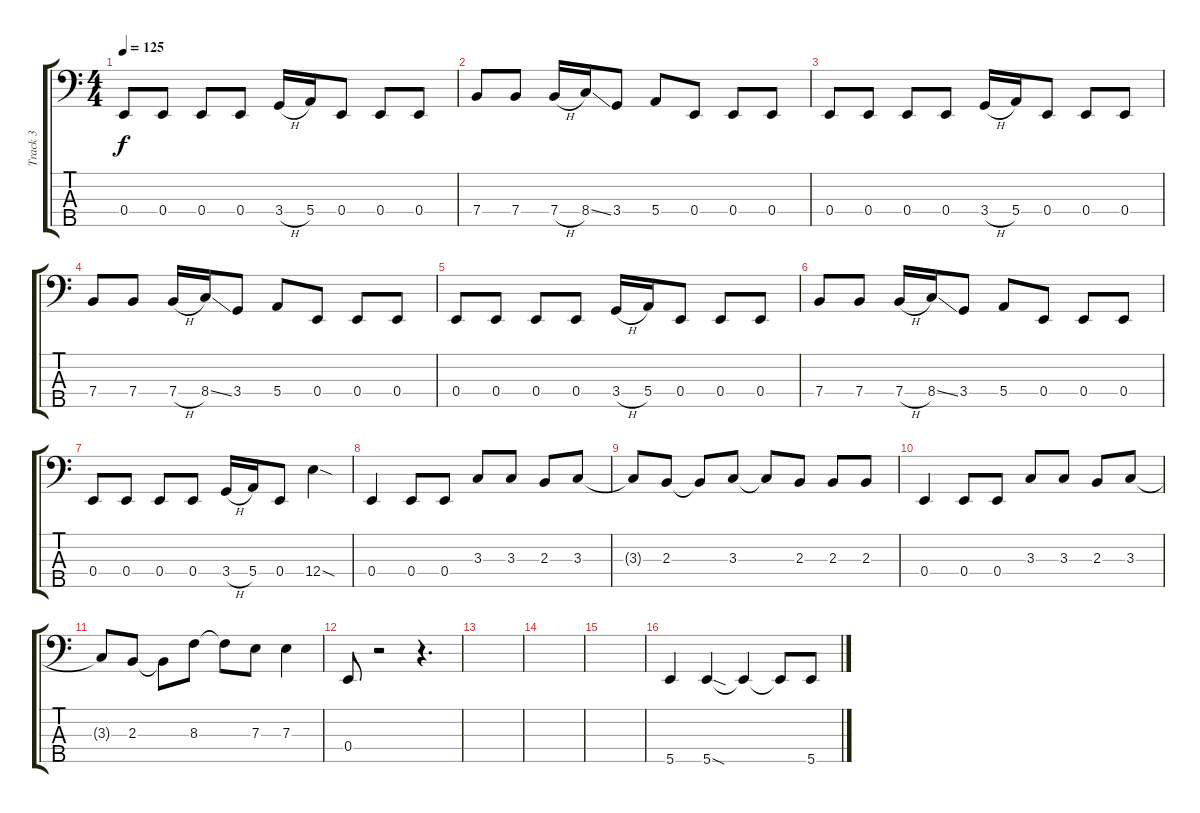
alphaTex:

\track ("Track 3" "Track 3") {instrument electricbassfinger}
\staff {score tabs}
\tuning (G2 D2 A1 E1 B0) {hide}
\ts (4 4)
\tempo 125
\clef f4
\ks c
0.4.8{dy f} 0.4.8 0.4.8 0.4.8 3.4{h}.16 5.4.16 0.4.8 0.4.8 0.4.8 |
7.4.8 7.4.8 7.4{h}.16 8.4{ss}.16 3.4.8 5.4.8 0.4.8 0.4.8 0.4.8 |
0.4.8 0.4.8 0.4.8 0.4.8 3.4{h}.16 5.4.16 0.4.8 0.4.8 0.4.8 |
7.4.8 7.4.8 7.4{h}.16 8.4{ss}.16 3.4.8 5.4.8 0.4.8 0.4.8 0.4.8 |
0.4.8 0.4.8 0.4.8 0.4.8 3.4{h}.16 5.4.16 0.4.8 0.4.8 0.4.8 |
7.4.8 7.4.8 7.4{h}.16 8.4{ss}.16 3.4.8 5.4.8 0.4.8 0.4.8 0.4.8 |
0.4.8 0.4.8 0.4.8 0.4.8 3.4{h}.16 5.4.16 0.4.8 12.4{sod}.4 |
0.4.4 0.4.8 0.4.8 3.3.8 3.3.8 2.3.8 3.3.8 |
3.3{t}.8 2.3.8 2.3{t}.8 3.3.8 3.3{t}.8 2.3.8 2.3.8 2.3.8 |
0.4.4 0.4.8 0.4.8 3.3.8 3.3.8 2.3.8 3.3.8 |
3.3{t}.8 2.3.8 2.3{t}.8 8.3.8 8.3{t}.8 7.3.8 7.3.4 |
0.4.8 r.2 r.4{d} |
|
|
|
5.5.4 5.5{sod}.4 5.5{t}.4 5.5{t}.8 5.5.8
